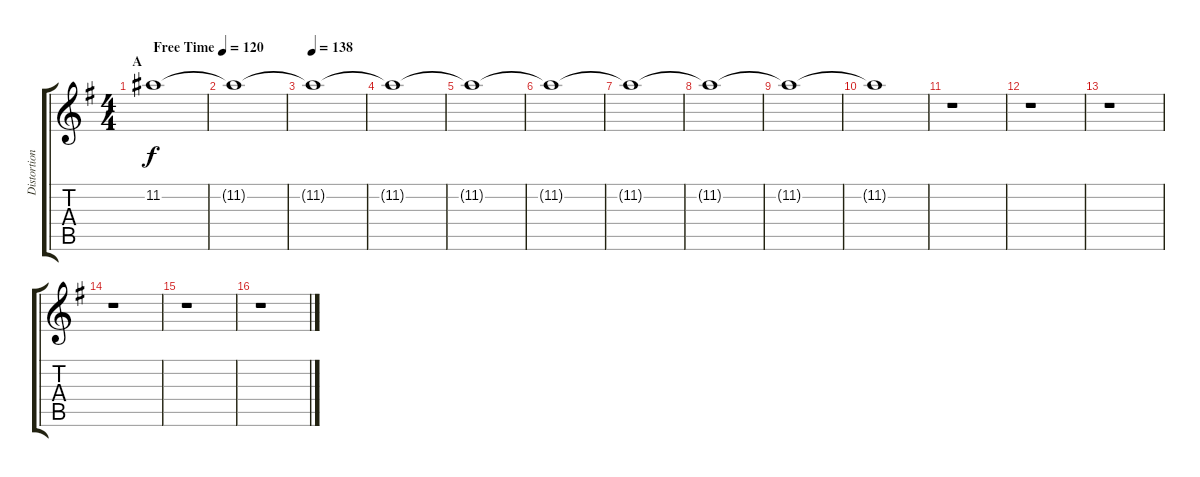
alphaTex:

\track ("Distortion" "Distortion") {instrument distortionguitar}
\staff {score tabs}
\tuning (E4 B3 G3 D3 A2 E2) {hide}
\ts (4 4)
\section ("" "A")
\tempo (120 "Free Time")
\clef g2
\ks g
11.2.1{dy f volume 8 instrument distortionguitar} |
11.2{t}.1 |
\tempo 138
11.2{t}.1 |
11.2{t}.1 |
11.2{t}.1 |
11.2{t}.1 |
11.2{t}.1{volume 0} |
11.2{t}.1 |
11.2{t}.1 |
11.2{t}.1 |
r.1 |
r.1 |
r.1 |
r.1 |
r.1 |
r.1
